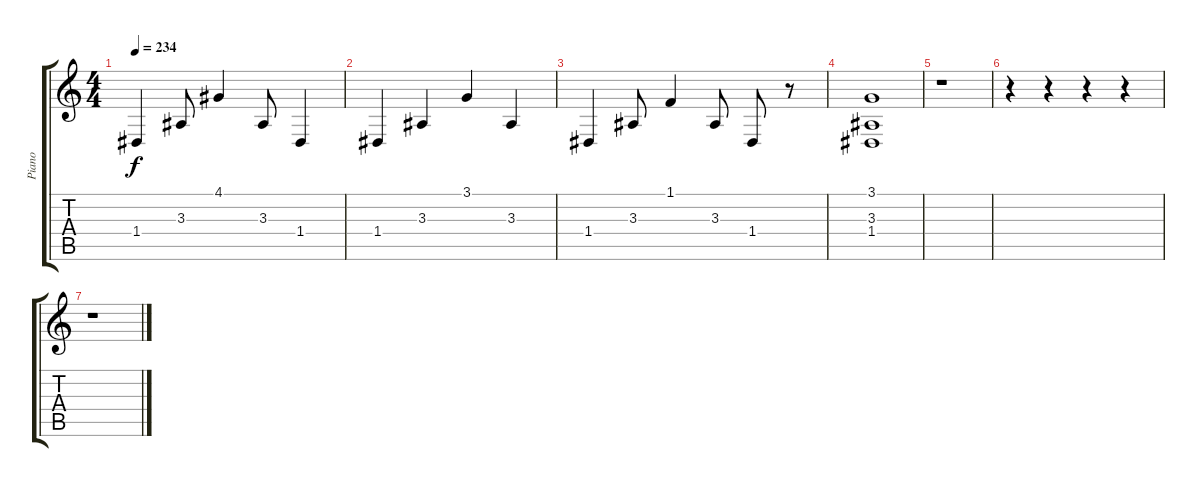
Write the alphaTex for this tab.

\track ("Piano" "Piano") {instrument brightacousticpiano}
\staff {score tabs}
\tuning (E4 B3 G3 D3 A2 E2) {hide}
\ts (4 4)
\tempo 234
\clef g2
\ks c
1.4.4{dy f} 3.3.8 4.1.4 3.3.8 1.4.4 |
1.4.4 3.3.4 3.1.4 3.3.4 |
1.4.4 3.3.8 1.1.4 3.3.8 1.4.8 r.8 |
(3.1 3.3 1.4).1 |
r.1 |
r.4 r.4 r.4 r.4 |
r.1
